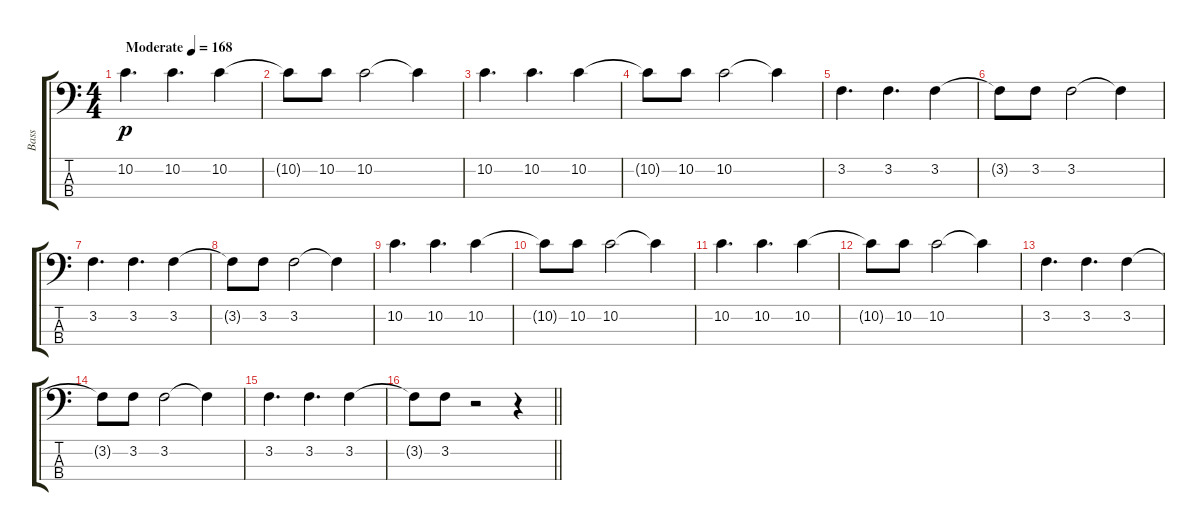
\track ("Bass" "Bass") {instrument electricbassfinger}
\staff {score tabs}
\tuning (G2 D2 A1 E1) {hide}
\ts (4 4)
\tempo (168 "Moderate")
\clef f4
\ks c
10.2.4{d dy p instrument electricbassfinger} 10.2.4{d} 10.2.4 |
10.2{t}.8 10.2.8 10.2.2 10.2{t}.4 |
10.2.4{d} 10.2.4{d} 10.2.4 |
10.2{t}.8 10.2.8 10.2.2 10.2{t}.4 |
3.2.4{d} 3.2.4{d} 3.2.4 |
3.2{t}.8 3.2.8 3.2.2 3.2{t}.4 |
3.2.4{d} 3.2.4{d} 3.2.4 |
3.2{t}.8 3.2.8 3.2.2 3.2{t}.4 |
10.2.4{d} 10.2.4{d} 10.2.4 |
10.2{t}.8 10.2.8 10.2.2 10.2{t}.4 |
10.2.4{d} 10.2.4{d} 10.2.4 |
10.2{t}.8 10.2.8 10.2.2 10.2{t}.4 |
3.2.4{d} 3.2.4{d} 3.2.4 |
3.2{t}.8 3.2.8 3.2.2 3.2{t}.4 |
3.2.4{d} 3.2.4{d} 3.2.4 |
\barLineRight lightlight
3.2{t}.8 3.2.8 r.2 r.4
